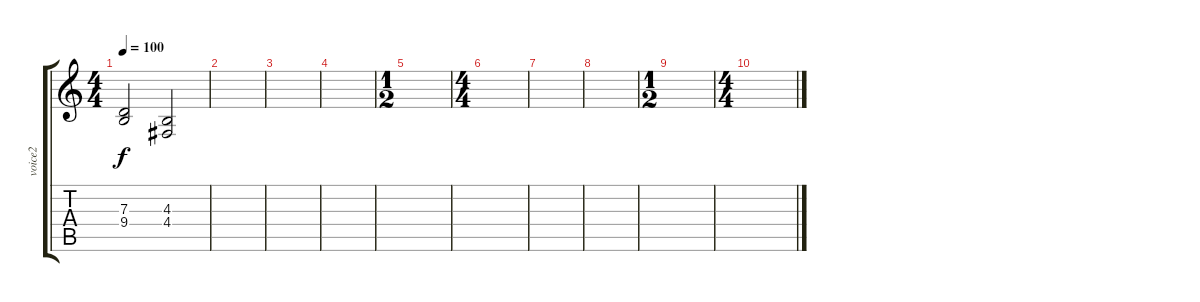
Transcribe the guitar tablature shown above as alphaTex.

\track ("voice2" "voice2") {instrument choiraahs}
\staff {score tabs}
\tuning (E4 B3 G3 D3 A2 E2) {hide}
\ts (4 4)
\tempo 100
\clef g2
\ks c
(7.3 9.4).2{dy f} (4.3 4.4).2 |
|
|
|
\ts (1 2)
|
\ts (4 4)
|
|
|
\ts (1 2)
|
\ts (4 4)
